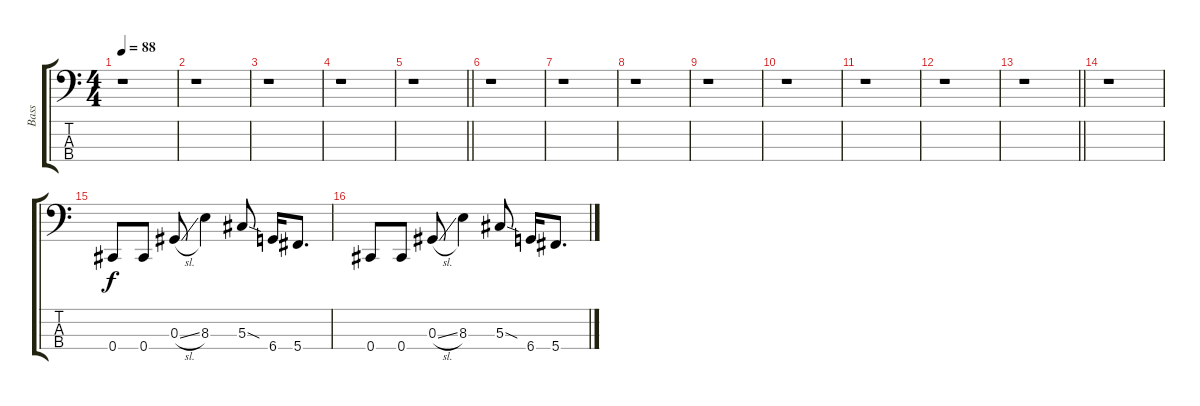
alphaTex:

\track ("Bass" "Bass") {instrument electricbassfinger}
\staff {score tabs}
\tuning (Gb2 Db2 Ab1 Db1) {hide}
\ts (4 4)
\tempo 88
\clef f4
\ks c
r.1{dy f instrument electricbassfinger} |
r.1 |
r.1 |
r.1 |
\barLineRight lightlight
r.1 |
r.1 |
r.1 |
r.1 |
r.1 |
r.1 |
r.1 |
r.1 |
\barLineRight lightlight
r.1 |
r.1 |
0.4.8 0.4.8 0.3{sl}.8 8.3.4 5.3{sod}.8 6.4.16 5.4.8{d} |
0.4.8 0.4.8 0.3{sl}.8 8.3.4 5.3{sod}.8 6.4.16 5.4.8{d}
